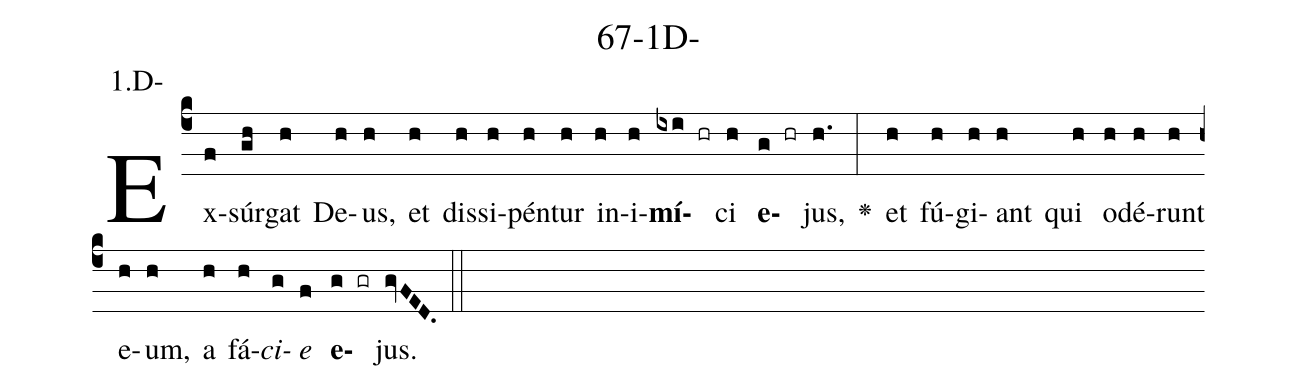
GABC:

name: 67-1D-;
annotation: 1.D-;
%%
(c4)Ex(f)súr(gh)gat(h) De(h)us,(h) et(h) dis(h)si(h)pén(h)tur(h) in(h)i(h)<b>mí</b>(ixi hr)ci(h) <b>e</b>(g hr)jus,(h.) <v>\greheightstar</v>(:) et(h) fú(h)gi(h)ant(h) qui(h) o(h)dé(h)runt(h) e(h)um,(h) a(h) fá(h)<i>ci</i>(g)<i>e</i>(f) <b>e</b>(g gr)jus.(gvFED.) (::)


%E(h) u(h) o(g) u(f) a(g) e.(gvFED.) (::)
